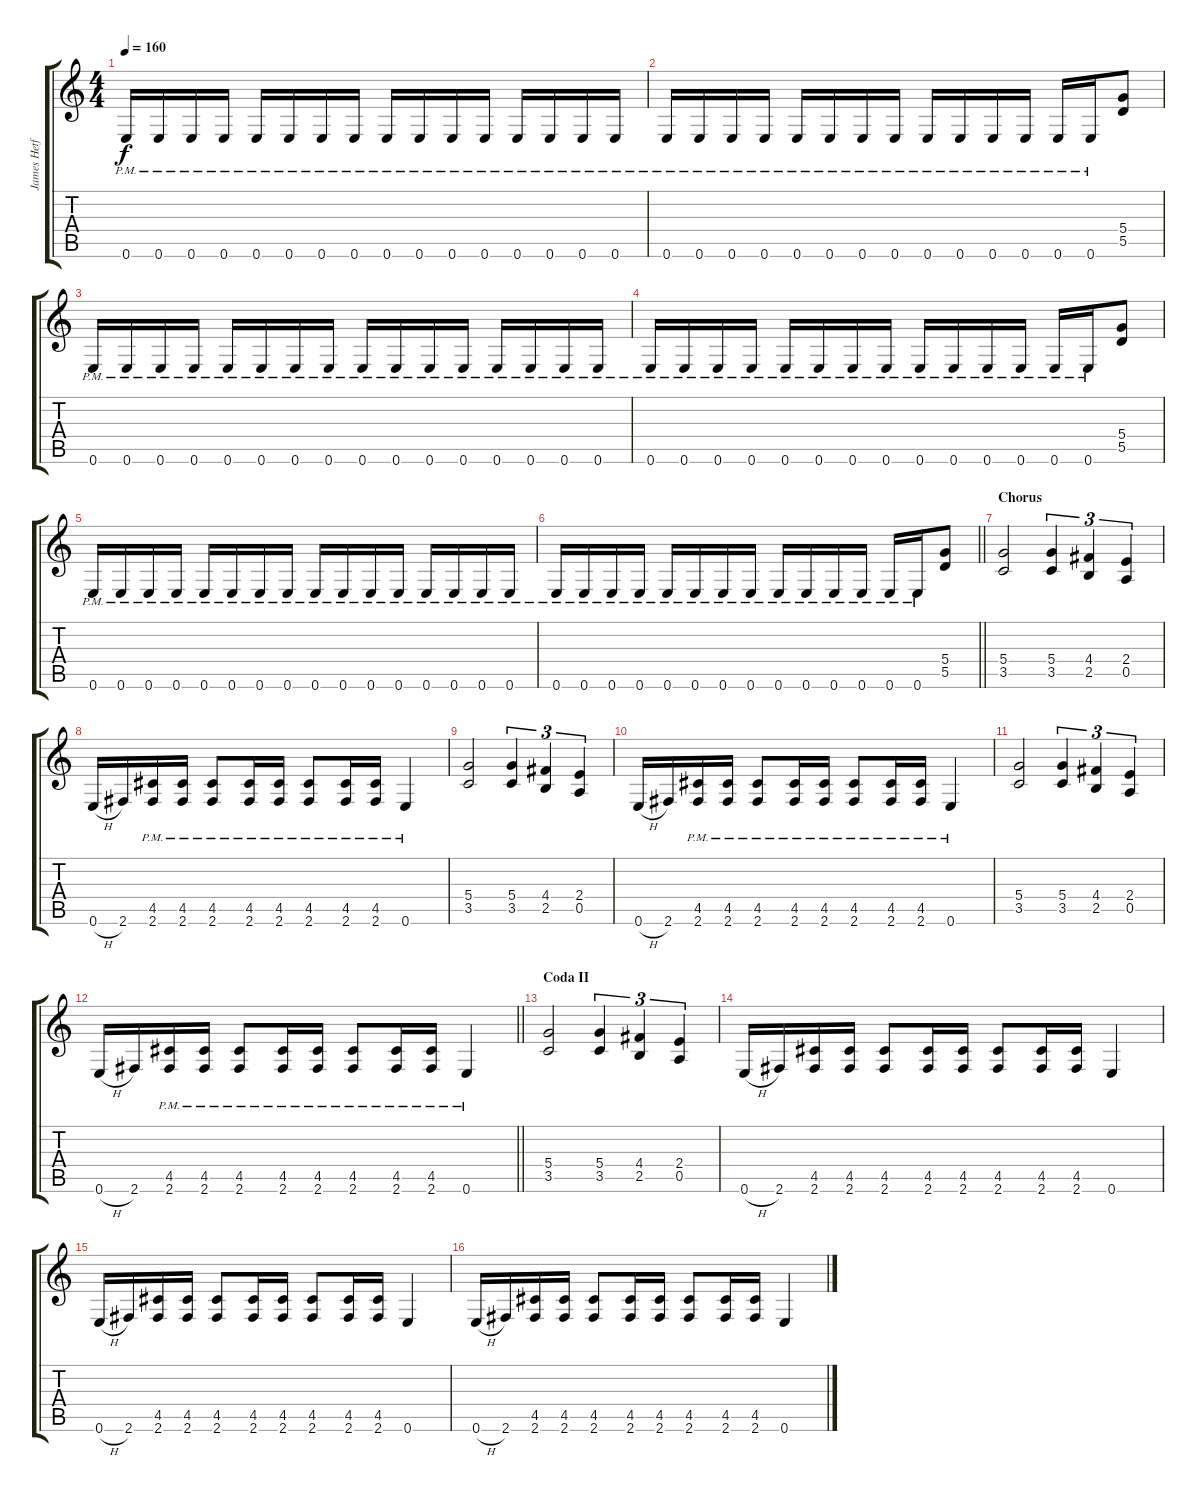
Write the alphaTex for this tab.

\track ("James Hetfield - Rhythm Guitar" "James Hetf") {instrument distortionguitar}
\staff {score tabs}
\tuning (E4 B3 G3 D3 A2 E2) {hide}
\ts (4 4)
\tempo 160
\clef g2
\ks c
0.6{pm}.16{dy f} 0.6{pm}.16 0.6{pm}.16 0.6{pm}.16 0.6{pm}.16 0.6{pm}.16 0.6{pm}.16 0.6{pm}.16 0.6{pm}.16 0.6{pm}.16 0.6{pm}.16 0.6{pm}.16 0.6{pm}.16 0.6{pm}.16 0.6{pm}.16 0.6{pm}.16 |
0.6{pm}.16 0.6{pm}.16 0.6{pm}.16 0.6{pm}.16 0.6{pm}.16 0.6{pm}.16 0.6{pm}.16 0.6{pm}.16 0.6{pm}.16 0.6{pm}.16 0.6{pm}.16 0.6{pm}.16 0.6{pm}.16 0.6{pm}.16 (5.4 5.5).8 |
0.6{pm}.16 0.6{pm}.16 0.6{pm}.16 0.6{pm}.16 0.6{pm}.16 0.6{pm}.16 0.6{pm}.16 0.6{pm}.16 0.6{pm}.16 0.6{pm}.16 0.6{pm}.16 0.6{pm}.16 0.6{pm}.16 0.6{pm}.16 0.6{pm}.16 0.6{pm}.16 |
0.6{pm}.16 0.6{pm}.16 0.6{pm}.16 0.6{pm}.16 0.6{pm}.16 0.6{pm}.16 0.6{pm}.16 0.6{pm}.16 0.6{pm}.16 0.6{pm}.16 0.6{pm}.16 0.6{pm}.16 0.6{pm}.16 0.6{pm}.16 (5.4 5.5).8 |
0.6{pm}.16 0.6{pm}.16 0.6{pm}.16 0.6{pm}.16 0.6{pm}.16 0.6{pm}.16 0.6{pm}.16 0.6{pm}.16 0.6{pm}.16 0.6{pm}.16 0.6{pm}.16 0.6{pm}.16 0.6{pm}.16 0.6{pm}.16 0.6{pm}.16 0.6{pm}.16 |
\barLineRight lightlight
0.6{pm}.16 0.6{pm}.16 0.6{pm}.16 0.6{pm}.16 0.6{pm}.16 0.6{pm}.16 0.6{pm}.16 0.6{pm}.16 0.6{pm}.16 0.6{pm}.16 0.6{pm}.16 0.6{pm}.16 0.6{pm}.16 0.6{pm}.16 (5.4 5.5).8 |
\section ("" "Chorus")
(5.4 3.5).2 (5.4 3.5).4{tu (3 2)} (4.4 2.5).4{tu (3 2)} (2.4 0.5).4{tu (3 2)} |
0.6{h}.16 2.6.16 (4.5{pm} 2.6{pm}).16 (4.5{pm} 2.6{pm}).16 (4.5{pm} 2.6{pm}).8 (4.5{pm} 2.6{pm}).16 (4.5{pm} 2.6{pm}).16 (4.5{pm} 2.6{pm}).8 (4.5{pm} 2.6{pm}).16 (4.5{pm} 2.6{pm}).16 0.6{pm}.4 |
(5.4 3.5).2 (5.4 3.5).4{tu (3 2)} (4.4 2.5).4{tu (3 2)} (2.4 0.5).4{tu (3 2)} |
0.6{h}.16 2.6.16 (4.5{pm} 2.6{pm}).16 (4.5{pm} 2.6{pm}).16 (4.5{pm} 2.6{pm}).8 (4.5{pm} 2.6{pm}).16 (4.5{pm} 2.6{pm}).16 (4.5{pm} 2.6{pm}).8 (4.5{pm} 2.6{pm}).16 (4.5{pm} 2.6{pm}).16 0.6{pm}.4 |
(5.4 3.5).2 (5.4 3.5).4{tu (3 2)} (4.4 2.5).4{tu (3 2)} (2.4 0.5).4{tu (3 2)} |
\barLineRight lightlight
0.6{h}.16 2.6.16 (4.5{pm} 2.6{pm}).16 (4.5{pm} 2.6{pm}).16 (4.5{pm} 2.6{pm}).8 (4.5{pm} 2.6{pm}).16 (4.5{pm} 2.6{pm}).16 (4.5{pm} 2.6{pm}).8 (4.5{pm} 2.6{pm}).16 (4.5{pm} 2.6{pm}).16 0.6{pm}.4 |
\section ("" "Coda II")
(5.4 3.5).2 (5.4 3.5).4{tu (3 2)} (4.4 2.5).4{tu (3 2)} (2.4 0.5).4{tu (3 2)} |
0.6{h}.16 2.6.16 (4.5 2.6).16 (4.5 2.6).16 (4.5 2.6).8 (4.5 2.6).16 (4.5 2.6).16 (4.5 2.6).8 (4.5 2.6).16 (4.5 2.6).16 0.6.4 |
0.6{h}.16 2.6.16 (4.5 2.6).16 (4.5 2.6).16 (4.5 2.6).8 (4.5 2.6).16 (4.5 2.6).16 (4.5 2.6).8 (4.5 2.6).16 (4.5 2.6).16 0.6.4 |
0.6{h}.16 2.6.16 (4.5 2.6).16 (4.5 2.6).16 (4.5 2.6).8 (4.5 2.6).16 (4.5 2.6).16 (4.5 2.6).8 (4.5 2.6).16 (4.5 2.6).16 0.6.4
